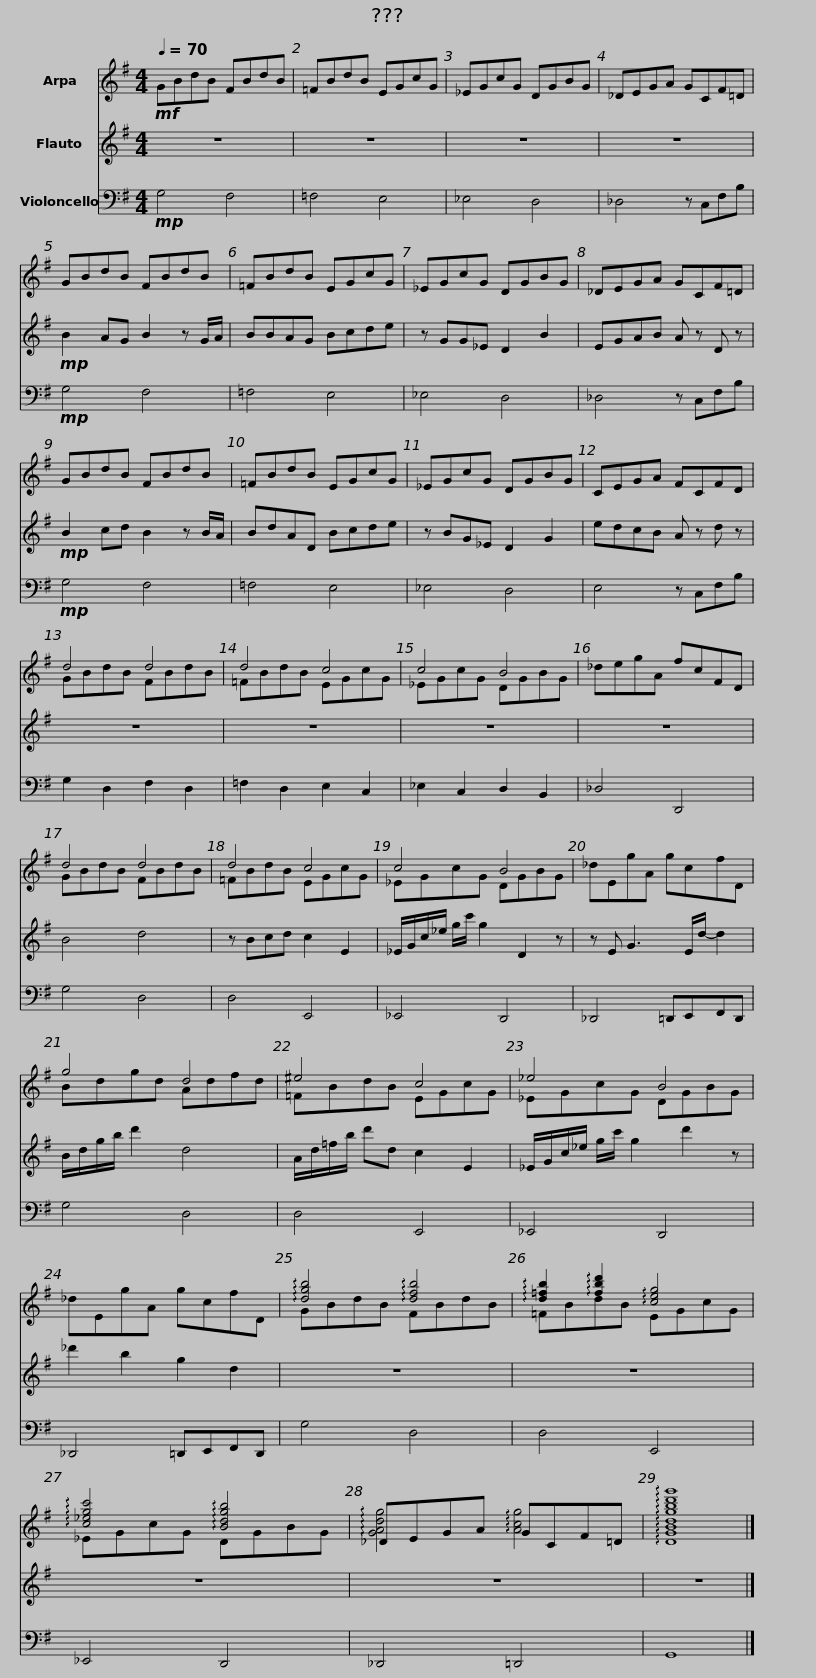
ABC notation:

X:1
%%score ( 1 2 ) 3 4
L:1/8
Q:1/4=70
M:4/4
I:linebreak $
K:G
V:1 treble
V:2 treble
V:3 treble
V:4 bass
V:1
!mf! GBdB FBdB | =FBdB EGcG | _EGcG DGBG | _DEGA GCF=D |$ GBdB FBdB | %5
 =FBdB EGcG | _EGcG DGBG | _DEGA GCF=D |$ GBdB FBdB | =FBdB EGcG | %10
 _EGcG DGBG | CEGA FCFD | d4 d4 |$ d4 c4 | c4 B4 | %15
 _degA fcFD | d4 d4 | d4 c4 |$ c4 B4 | _dEgA gcfD | %20
 g4 d4 |$ ^e4 c4 | _e4 B4 | _dEgA gcfD | !arpeggio![dgb]4 !arpeggio![dfb]4 |$ %25
 !arpeggio![d=fb]2 !arpeggio![fbd']2 !arpeggio![ceg]4 | !arpeggio![c_egc']4 !arpeggio![Bdgb]4 | _DEGA GCF=D | !arpeggio![DGBdgbd'g']8 |] %29
V:2
 x8 | x8 | x8 | x8 |$ x8 | %5
 x8 | x8 | x8 |$ x8 | x8 | %10
 x8 | x8 | GBdB FBdB |$ =FBdB EGcG | _EGcG DGBG | %15
 x8 | GBdB FBdB | =FBdB EGcG |$ _EGcG DGBG | x8 | %20
 Bdgd Adfd |$ =FBdB EGcG | _EGcG DGBG | x8 | GBdB FBdB |$ %25
 =FBdB EGcG | _EGcG DGBG | !arpeggio![GAdg]4 !arpeggio![Acg]4 | x8 |] %29
V:3
 z8 | z8 | z8 | z8 |$!mp! B2 AG B2 z G/A/ | %5
 BBAG Bcde | z GG_E D2 B2 | EGAB A z D z |$!mp! B2 cd B2 z B/A/ | BdAD Bcde | %10
 z BG_E D2 G2 | edcB A z d z | z8 |$ z8 | z8 | %15
 z8 | B4 d4 | z Bcd c2 E2 |$ _E/G/c/_e/ g/c'/ g2 D2 z | z E G3 E/d/- d2 | %20
 B/d/g/b/ d'2 d4 |$ A/d/=f/b/ d'd c2 E2 | _E/G/c/_e/ g/c'/ g2 d'2 z | _d'2 b2 g2 d2 | z8 |$ %25
 z8 | z8 | z8 | z8 |] %29
V:4
!mp! G,4 F,4 | =F,4 E,4 | _E,4 D,4 | _D,4 z C,F,B, |$!mp! G,4 F,4 | %5
 =F,4 E,4 | _E,4 D,4 | _D,4 z C,F,B, |$!mp! G,4 F,4 | =F,4 E,4 | %10
 _E,4 D,4 | E,4 z C,F,B, | G,2 D,2 F,2 D,2 |$ =F,2 D,2 E,2 C,2 | _E,2 C,2 D,2 B,,2 | %15
 _D,4 D,,4 | G,4 D,4 | D,4 E,,4 |$ _E,,4 D,,4 | _D,,4 =D,,E,,F,,D,, | %20
 G,4 D,4 |$ D,4 E,,4 | _E,,4 D,,4 | _D,,4 =D,,E,,F,,D,, | G,4 D,4 |$ %25
 D,4 E,,4 | _E,,4 D,,4 | _D,,4 =D,,4 | G,,8 |] %29
